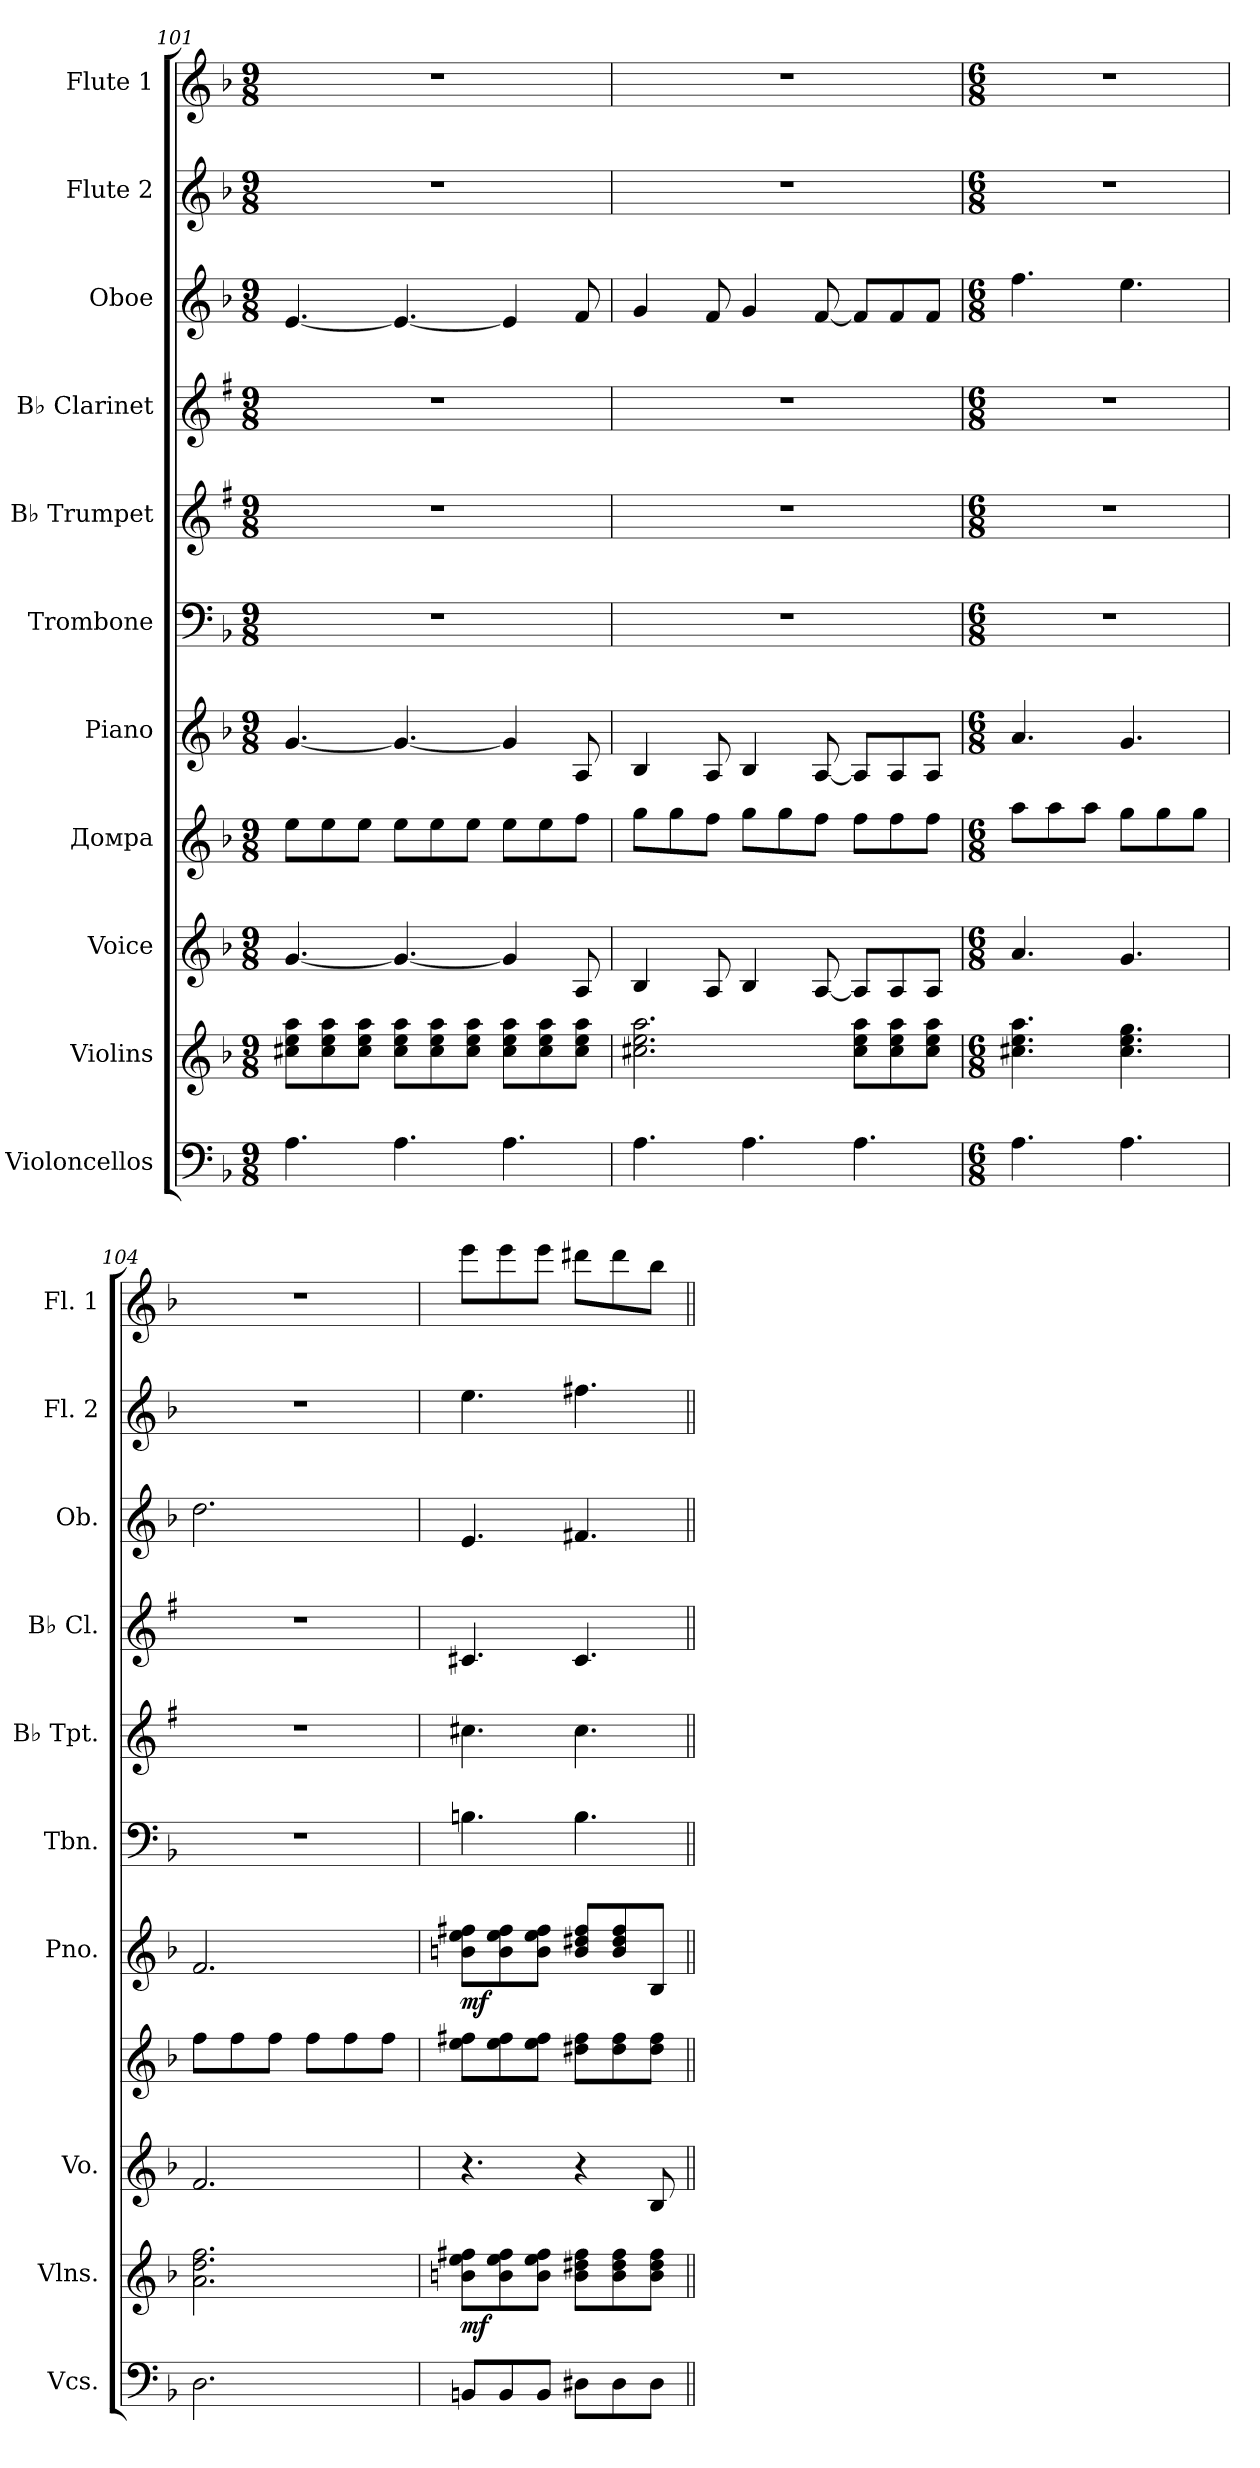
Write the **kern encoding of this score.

**kern	**kern	**dynam	**kern	**kern	**kern	**dynam	**kern	**kern	**kern	**kern	**kern	**kern
*part11	*part10	*part10	*part9	*part8	*part7	*part7	*part6	*part5	*part4	*part3	*part2	*part1
*staff11	*staff10	*staff10	*staff9	*staff8	*staff7	*staff7	*staff6	*staff5	*staff4	*staff3	*staff2	*staff1
*I"Violoncellos	*I"Violins	*	*I"Voice	*I"Домра	*I"Piano	*	*I"Trombone	*I"B♭ Trumpet	*I"B♭ Clarinet	*I"Oboe	*I"Flute 2	*I"Flute 1
*I'Vcs.	*I'Vlns.	*	*I'Vo.	*	*I'Pno.	*	*I'Tbn.	*I'B♭ Tpt.	*I'B♭ Cl.	*I'Ob.	*I'Fl. 2	*I'Fl. 1
!!LO:PB:g=z
*clefF4	*clefG2	*	*clefG2	*clefG2	*clefG2	*	*clefF4	*clefG2	*clefG2	*clefG2	*clefG2	*clefG2
*	*	*	*	*	*	*	*	*ITrd1c2	*ITrd1c2	*	*	*
*k[b-]	*k[b-]	*	*k[b-]	*k[b-]	*k[b-]	*	*k[b-]	*k[b-]	*k[b-]	*k[b-]	*k[b-]	*k[b-]
*M9/8	*M9/8	*	*M9/8	*M9/8	*M9/8	*	*M9/8	*M9/8	*M9/8	*M9/8	*M9/8	*M9/8
=101	=101	=101	=101	=101	=101	=101	=101	=101	=101	=101	=101	=101
4.A\	8cc#X\ 8ee\ 8aa\L	.	[4.g/	8ee\L	[4.g/	.	8%9r	8%9r	8%9r	[4.e/	8%9r	8%9r
.	8cc#\ 8ee\ 8aa\	.	.	8ee\	.	.	.	.	.	.	.	.
.	8cc#\ 8ee\ 8aa\J	.	.	8ee\J	.	.	.	.	.	.	.	.
4.A\	8cc#\ 8ee\ 8aa\L	.	4.g/_	8ee\L	4.g/_	.	.	.	.	4.e/_	.	.
.	8cc#\ 8ee\ 8aa\	.	.	8ee\	.	.	.	.	.	.	.	.
.	8cc#\ 8ee\ 8aa\J	.	.	8ee\J	.	.	.	.	.	.	.	.
4.A\	8cc#\ 8ee\ 8aa\L	.	4g/]	8ee\L	4g/]	.	.	.	.	4e/]	.	.
.	8cc#\ 8ee\ 8aa\	.	.	8ee\	.	.	.	.	.	.	.	.
.	8cc#\ 8ee\ 8aa\J	.	8A/	8ff\J	8A/	.	.	.	.	8f/	.	.
=102	=102	=102	=102	=102	=102	=102	=102	=102	=102	=102	=102	=102
4.A\	2.cc#X\ 2.ee\ 2.aa\	.	4B-/	8gg\L	4B-/	.	8%9r	8%9r	8%9r	4g/	8%9r	8%9r
.	.	.	.	8gg\	.	.	.	.	.	.	.	.
.	.	.	8A/	8ff\J	8A/	.	.	.	.	8f/	.	.
4.A\	.	.	4B-/	8gg\L	4B-/	.	.	.	.	4g/	.	.
.	.	.	.	8gg\	.	.	.	.	.	.	.	.
.	.	.	[8A/	8ff\J	[8A/	.	.	.	.	[8f/	.	.
4.A\	8cc#\ 8ee\ 8aa\L	.	8A/L]	8ff\L	8A/L]	.	.	.	.	8f/L]	.	.
.	8cc#\ 8ee\ 8aa\	.	8A/	8ff\	8A/	.	.	.	.	8f/	.	.
.	8cc#\ 8ee\ 8aa\J	.	8A/J	8ff\J	8A/J	.	.	.	.	8f/J	.	.
=103	=103	=103	=103	=103	=103	=103	=103	=103	=103	=103	=103	=103
*M6/8	*M6/8	*	*M6/8	*M6/8	*M6/8	*	*M6/8	*M6/8	*M6/8	*M6/8	*M6/8	*M6/8
4.A\	4.cc#X\ 4.ee\ 4.aa\	.	4.a/	8aa\L	4.a/	.	2.r	2.r	2.r	4.ff\	2.r	2.r
.	.	.	.	8aa\	.	.	.	.	.	.	.	.
.	.	.	.	8aa\J	.	.	.	.	.	.	.	.
4.A\	4.cc#\ 4.ee\ 4.gg\	.	4.g/	8gg\L	4.g/	.	.	.	.	4.ee\	.	.
.	.	.	.	8gg\	.	.	.	.	.	.	.	.
.	.	.	.	8gg\J	.	.	.	.	.	.	.	.
!!LO:PB:g=z
=104	=104	=104	=104	=104	=104	=104	=104	=104	=104	=104	=104	=104
2.D\	2.a\ 2.dd\ 2.ff\	.	2.f/	8ff\L	2.f/	.	2.r	2.r	2.r	2.dd\	2.r	2.r
.	.	.	.	8ff\	.	.	.	.	.	.	.	.
.	.	.	.	8ff\J	.	.	.	.	.	.	.	.
.	.	.	.	8ff\L	.	.	.	.	.	.	.	.
.	.	.	.	8ff\	.	.	.	.	.	.	.	.
.	.	.	.	8ff\J	.	.	.	.	.	.	.	.
=105	=105	=105	=105	=105	=105	=105	=105	=105	=105	=105	=105	=105
!	!	!LO:DY:b	!	!	!	!LO:DY:b	!	!	!	!	!	!
8BBn/L	8bn\ 8ee\ 8ff#X\L	mf	4.r	8ee\ 8ff#X\L	8bn\ 8ee\ 8ff#X\L	mf	4.Bn\	4.bn\	4.Bn/	4.e/	4.ee\	8eee\L
8BB/	8b\ 8ee\ 8ff#\	.	.	8ee\ 8ff#\	8b\ 8ee\ 8ff#\	.	.	.	.	.	.	8eee\
8BB/J	8b\ 8ee\ 8ff#\J	.	.	8ee\ 8ff#\J	8b\ 8ee\ 8ff#\J	.	.	.	.	.	.	8eee\J
8D#X\L	8b\ 8dd#X\ 8ff#\L	.	4r	8dd#X\ 8ff#\L	8b/ 8dd#X/ 8ff#/L	.	4.B\	4.b\	4.B/	4.f#X/	4.ff#X\	8ddd#X\L
8D#\	8b\ 8dd#\ 8ff#\	.	.	8dd#\ 8ff#\	8b/ 8dd#/ 8ff#/	.	.	.	.	.	.	8ddd#\
8D#\J	8b\ 8dd#\ 8ff#\J	.	8B-/	8dd#\ 8ff#\J	8B-/J	.	.	.	.	.	.	8bb-\J
=||	=||	=||	=||	=||	=||	=||	=||	=||	=||	=||	=||	=||
*-	*-	*-	*-	*-	*-	*-	*-	*-	*-	*-	*-	*-
